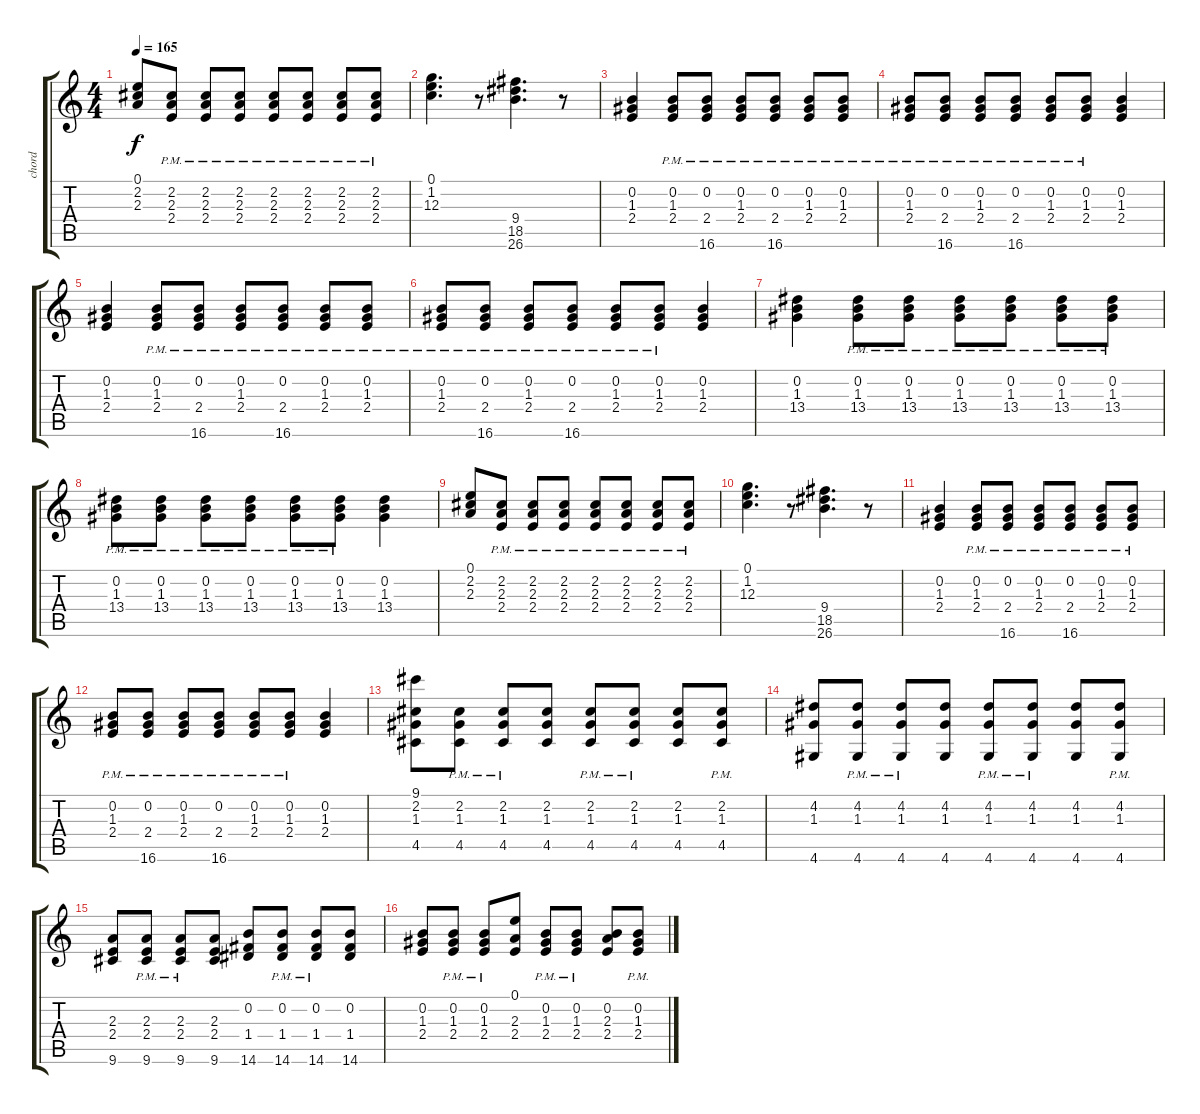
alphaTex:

\track ("chord" "chord") {instrument overdrivenguitar}
\staff {score tabs}
\tuning (E4 B3 G3 D3 A2 E2) {hide}
\ts (4 4)
\tempo 165
\clef g2
\ks c
(0.1 2.2 2.3).8{dy f} (2.2{pm} 2.3{pm} 2.4{pm}).8 (2.2{pm} 2.3{pm} 2.4{pm}).8 (2.2{pm} 2.3{pm} 2.4{pm}).8 (2.2{pm} 2.3{pm} 2.4{pm}).8 (2.2{pm} 2.3{pm} 2.4{pm}).8 (2.2{pm} 2.3{pm} 2.4{pm}).8 (2.2{pm} 2.3{pm} 2.4{pm}).8 |
(0.1 1.2 12.3).4{d} r.8 (9.4 18.5 26.6).4{d} r.8 |
(0.2 1.3 2.4).4 (0.2{pm} 1.3{pm} 2.4{pm}).8 (0.2{pm} 2.4{pm} 16.6{pm}).8 (0.2{pm} 1.3{pm} 2.4{pm}).8 (0.2{pm} 2.4{pm} 16.6{pm}).8 (0.2{pm} 1.3{pm} 2.4{pm}).8 (0.2{pm} 1.3{pm} 2.4{pm}).8 |
(0.2{pm} 1.3{pm} 2.4{pm}).8 (0.2{pm} 2.4{pm} 16.6{pm}).8 (0.2{pm} 1.3{pm} 2.4{pm}).8 (0.2{pm} 2.4{pm} 16.6{pm}).8 (0.2{pm} 1.3{pm} 2.4{pm}).8 (0.2{pm} 1.3{pm} 2.4{pm}).8 (0.2 1.3 2.4).4 |
(0.2 1.3 2.4).4 (0.2{pm} 1.3{pm} 2.4{pm}).8 (0.2{pm} 2.4{pm} 16.6{pm}).8 (0.2{pm} 1.3{pm} 2.4{pm}).8 (0.2{pm} 2.4{pm} 16.6{pm}).8 (0.2{pm} 1.3{pm} 2.4{pm}).8 (0.2{pm} 1.3{pm} 2.4{pm}).8 |
(0.2{pm} 1.3{pm} 2.4{pm}).8 (0.2{pm} 2.4{pm} 16.6{pm}).8 (0.2{pm} 1.3{pm} 2.4{pm}).8 (0.2{pm} 2.4{pm} 16.6{pm}).8 (0.2{pm} 1.3{pm} 2.4{pm}).8 (0.2{pm} 1.3{pm} 2.4{pm}).8 (0.2 1.3 2.4).4 |
(0.2 1.3 13.4).4 (0.2{pm} 1.3{pm} 13.4{pm}).8 (0.2{pm} 1.3{pm} 13.4{pm}).8 (0.2{pm} 1.3{pm} 13.4{pm}).8 (0.2{pm} 1.3{pm} 13.4{pm}).8 (0.2{pm} 1.3{pm} 13.4{pm}).8 (0.2{pm} 1.3{pm} 13.4{pm}).8 |
(0.2{pm} 1.3{pm} 13.4{pm}).8 (0.2{pm} 1.3{pm} 13.4{pm}).8 (0.2{pm} 1.3{pm} 13.4{pm}).8 (0.2{pm} 1.3{pm} 13.4{pm}).8 (0.2{pm} 1.3{pm} 13.4{pm}).8 (0.2{pm} 1.3{pm} 13.4{pm}).8 (0.2 1.3 13.4).4 |
(0.1 2.2 2.3).8 (2.2{pm} 2.3{pm} 2.4{pm}).8 (2.2{pm} 2.3{pm} 2.4{pm}).8 (2.2{pm} 2.3{pm} 2.4{pm}).8 (2.2{pm} 2.3{pm} 2.4{pm}).8 (2.2{pm} 2.3{pm} 2.4{pm}).8 (2.2{pm} 2.3{pm} 2.4{pm}).8 (2.2{pm} 2.3{pm} 2.4{pm}).8 |
(0.1 1.2 12.3).4{d} r.8 (9.4 18.5 26.6).4{d} r.8 |
(0.2 1.3 2.4).4 (0.2{pm} 1.3{pm} 2.4{pm}).8 (0.2{pm} 2.4{pm} 16.6{pm}).8 (0.2{pm} 1.3{pm} 2.4{pm}).8 (0.2{pm} 2.4{pm} 16.6{pm}).8 (0.2{pm} 1.3{pm} 2.4{pm}).8 (0.2{pm} 1.3{pm} 2.4{pm}).8 |
(0.2{pm} 1.3{pm} 2.4{pm}).8 (0.2{pm} 2.4{pm} 16.6{pm}).8 (0.2{pm} 1.3{pm} 2.4{pm}).8 (0.2{pm} 2.4{pm} 16.6{pm}).8 (0.2{pm} 1.3{pm} 2.4{pm}).8 (0.2{pm} 1.3{pm} 2.4{pm}).8 (0.2 1.3 2.4).4 |
(9.1 2.2 1.3 4.5).8 (2.2{pm} 1.3{pm} 4.5{pm}).8 (2.2{pm} 1.3{pm} 4.5{pm}).8 (2.2 1.3 4.5).8 (2.2{pm} 1.3{pm} 4.5{pm}).8 (2.2{pm} 1.3{pm} 4.5{pm}).8 (2.2 1.3 4.5).8 (2.2{pm} 1.3{pm} 4.5{pm}).8 |
(4.2 1.3 4.6).8 (4.2{pm} 1.3{pm} 4.6).8 (4.2{pm} 1.3{pm} 4.6).8 (4.2 1.3 4.6).8 (4.2{pm} 1.3{pm} 4.6).8 (4.2{pm} 1.3{pm} 4.6).8 (4.2 1.3 4.6).8 (4.2{pm} 1.3{pm} 4.6).8 |
(2.3 2.4 9.6).8 (2.3{pm} 2.4{pm} 9.6{pm}).8 (2.3{pm} 2.4{pm} 9.6{pm}).8 (2.3 2.4 9.6).8 (0.2 1.4 14.6).8 (0.2{pm} 1.4{pm} 14.6{pm}).8 (0.2{pm} 1.4{pm} 14.6{pm}).8 (0.2 1.4 14.6).8 |
(0.2 1.3 2.4).8 (0.2{pm} 1.3{pm} 2.4{pm}).8 (0.2{pm} 1.3{pm} 2.4{pm}).8 (0.1 2.3 2.4).8 (0.2{pm} 1.3{pm} 2.4{pm}).8 (0.2{pm} 1.3{pm} 2.4{pm}).8 (0.2 2.3 2.4).8 (0.2{pm} 1.3{pm} 2.4{pm}).8
